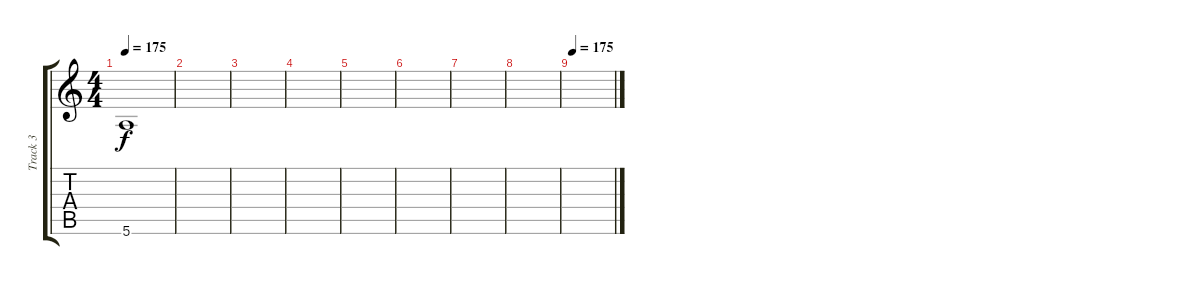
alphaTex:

\track ("Track 3" "Track 3") {instrument overdrivenguitar}
\staff {score tabs}
\tuning (E4 B3 G3 D3 A2 E2) {hide}
\ts (4 4)
\tempo 175
\clef g2
\ks c
5.6{t}.1{dy f} |
|
|
|
|
|
|
|
\tempo 175
